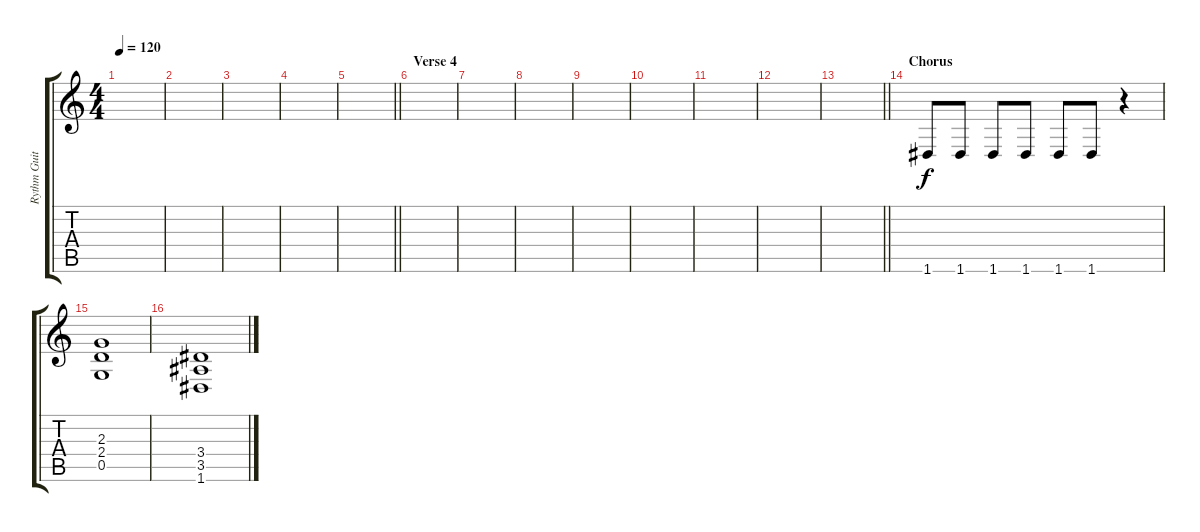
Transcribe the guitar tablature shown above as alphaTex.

\track ("Rythm Guitar" "Rythm Guit") {instrument distortionguitar}
\staff {score tabs}
\tuning (D4 A3 F3 C3 G2 D2) {hide}
\ts (4 4)
\tempo 120
\clef g2
\ks c
|
|
|
|
\barLineRight lightlight
|
\section ("" "Verse 4")
|
|
|
|
|
|
|
\barLineRight lightlight
|
\section ("" "Chorus")
1.6.8 1.6.8 1.6.8 1.6.8 1.6.8 1.6.8 r.4 |
(2.3 2.4 0.5).1 |
(3.4 3.5 1.6).1
